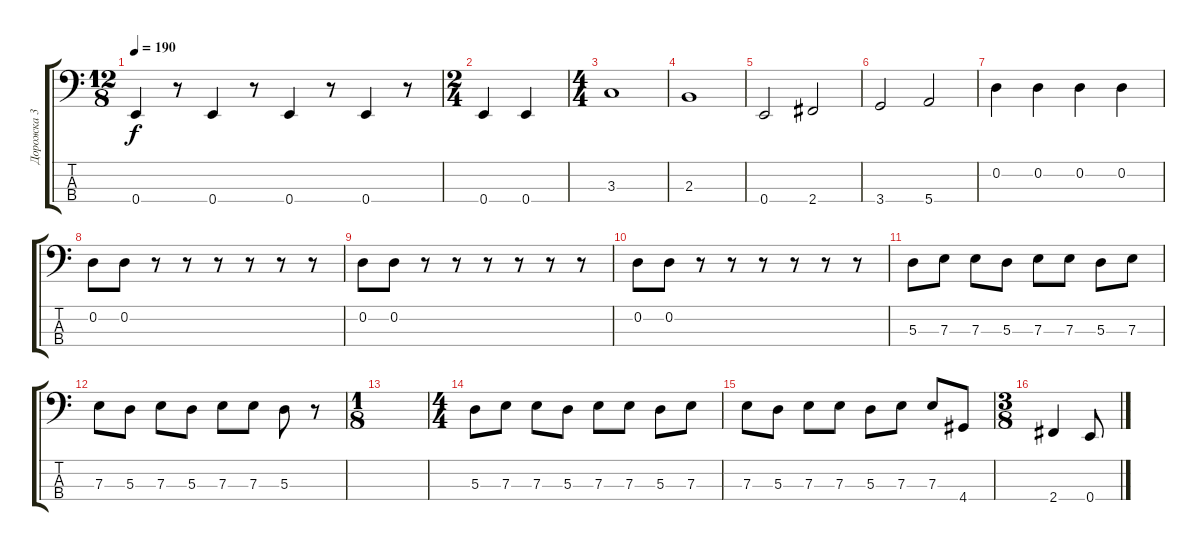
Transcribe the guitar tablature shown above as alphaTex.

\track ("Дорожка 3" "Дорожка 3") {instrument electricbassfinger}
\staff {score tabs}
\tuning (G2 D2 A1 E1) {hide}
\ts (12 8)
\tempo 190
\clef f4
\ks c
0.4.4{dy f} r.8 0.4.4 r.8 0.4.4 r.8 0.4.4 r.8 |
\ts (2 4)
0.4.4 0.4.4 |
\ts (4 4)
3.3.1 |
2.3.1 |
0.4.2 2.4.2 |
3.4.2 5.4.2 |
0.2.4 0.2.4 0.2.4 0.2.4 |
0.2.8 0.2.8 r.8 r.8 r.8 r.8 r.8 r.8 |
0.2.8 0.2.8 r.8 r.8 r.8 r.8 r.8 r.8 |
0.2.8 0.2.8 r.8 r.8 r.8 r.8 r.8 r.8 |
5.3.8 7.3.8 7.3.8 5.3.8 7.3.8 7.3.8 5.3.8 7.3.8 |
7.3.8 5.3.8 7.3.8 5.3.8 7.3.8 7.3.8 5.3.8 r.8 |
\ts (1 8)
|
\ts (4 4)
5.3.8 7.3.8 7.3.8 5.3.8 7.3.8 7.3.8 5.3.8 7.3.8 |
7.3.8 5.3.8 7.3.8 7.3.8 5.3.8 7.3.8 7.3.8 4.4.8 |
\ts (3 8)
2.4.4 0.4.8
